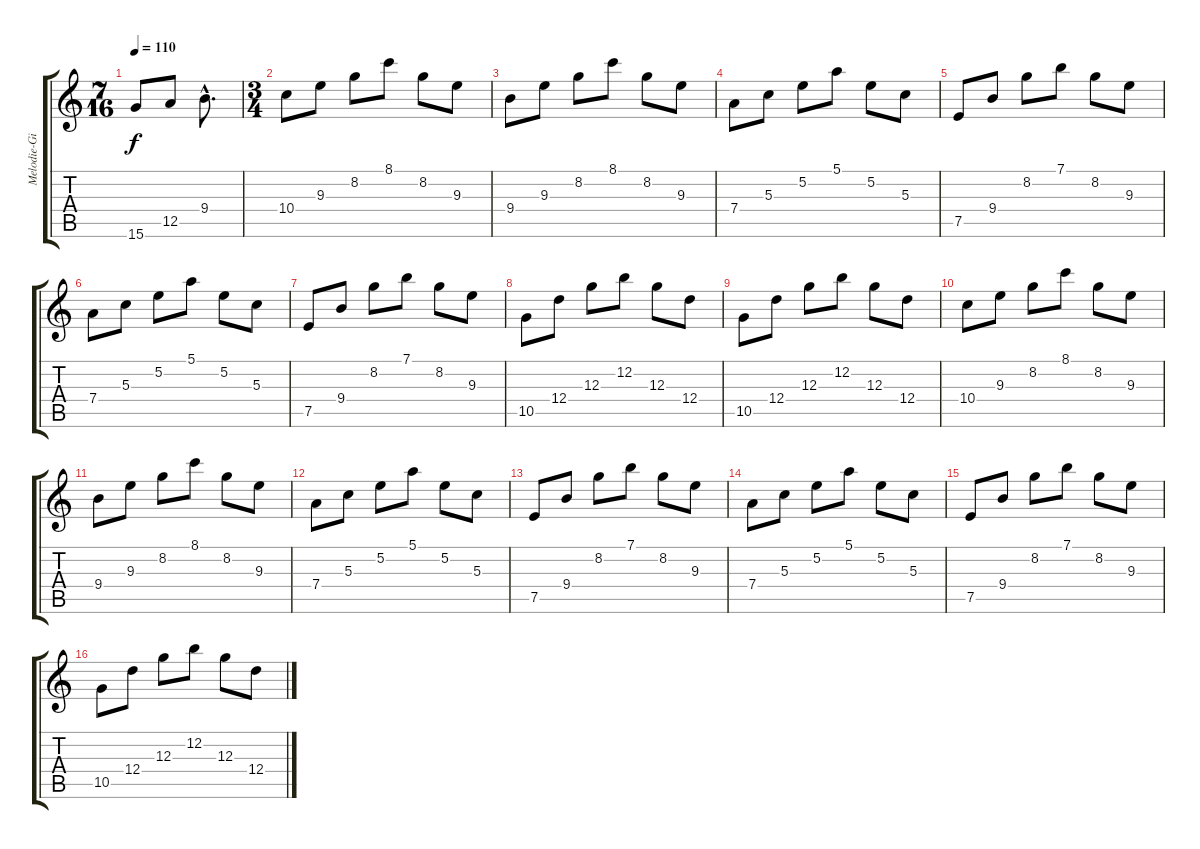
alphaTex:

\track ("Melodie-Gitarre" "Melodie-Gi") {instrument electricguitarjazz}
\staff {score tabs}
\tuning (E4 B3 G3 D3 A2 E2) {hide}
\ts (7 16)
\tempo 110
\clef g2
\ks c
15.6.8{dy f instrument electricguitarjazz} 12.5.8 9.4{hac}.8{d} |
\ts (3 4)
10.4.8 9.3.8 8.2.8 8.1.8 8.2.8 9.3.8 |
9.4.8 9.3.8 8.2.8 8.1.8 8.2.8 9.3.8 |
7.4.8 5.3.8 5.2.8 5.1.8 5.2.8 5.3.8 |
7.5.8 9.4.8 8.2.8 7.1.8 8.2.8 9.3.8 |
7.4.8 5.3.8 5.2.8 5.1.8 5.2.8 5.3.8 |
7.5.8 9.4.8 8.2.8 7.1.8 8.2.8 9.3.8 |
10.5.8 12.4.8 12.3.8 12.2.8 12.3.8 12.4.8 |
10.5.8 12.4.8 12.3.8 12.2.8 12.3.8 12.4.8 |
10.4.8 9.3.8 8.2.8 8.1.8 8.2.8 9.3.8 |
9.4.8 9.3.8 8.2.8 8.1.8 8.2.8 9.3.8 |
7.4.8 5.3.8 5.2.8 5.1.8 5.2.8 5.3.8 |
7.5.8 9.4.8 8.2.8 7.1.8 8.2.8 9.3.8 |
7.4.8 5.3.8 5.2.8 5.1.8 5.2.8 5.3.8 |
7.5.8 9.4.8 8.2.8 7.1.8 8.2.8 9.3.8 |
10.5.8 12.4.8 12.3.8 12.2.8 12.3.8 12.4.8
